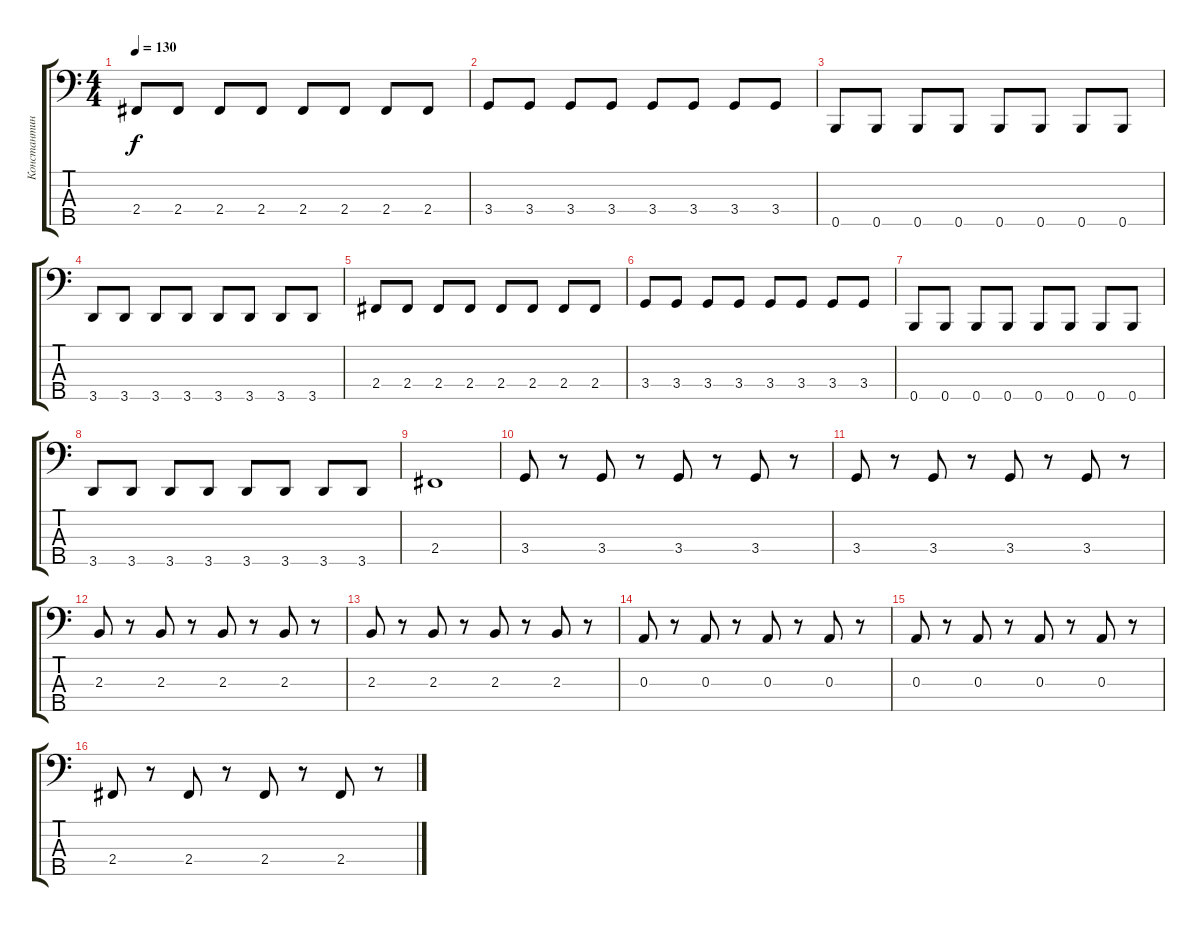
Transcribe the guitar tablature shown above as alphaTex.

\track ("Константин Бекрев" "Константин") {instrument electricbasspick}
\staff {score tabs}
\tuning (G2 D2 A1 E1 B0) {hide}
\ts (4 4)
\tempo 130
\clef f4
\ks c
2.4.8{dy f} 2.4.8 2.4.8 2.4.8 2.4.8 2.4.8 2.4.8 2.4.8 |
3.4.8 3.4.8 3.4.8 3.4.8 3.4.8 3.4.8 3.4.8 3.4.8 |
0.5.8 0.5.8 0.5.8 0.5.8 0.5.8 0.5.8 0.5.8 0.5.8 |
3.5.8 3.5.8 3.5.8 3.5.8 3.5.8 3.5.8 3.5.8 3.5.8 |
2.4.8 2.4.8 2.4.8 2.4.8 2.4.8 2.4.8 2.4.8 2.4.8 |
3.4.8 3.4.8 3.4.8 3.4.8 3.4.8 3.4.8 3.4.8 3.4.8 |
0.5.8 0.5.8 0.5.8 0.5.8 0.5.8 0.5.8 0.5.8 0.5.8 |
3.5.8 3.5.8 3.5.8 3.5.8 3.5.8 3.5.8 3.5.8 3.5.8 |
2.4.1 |
3.4.8 r.8 3.4.8 r.8 3.4.8 r.8 3.4.8 r.8 |
3.4.8 r.8 3.4.8 r.8 3.4.8 r.8 3.4.8 r.8 |
2.3.8 r.8 2.3.8 r.8 2.3.8 r.8 2.3.8 r.8 |
2.3.8 r.8 2.3.8 r.8 2.3.8 r.8 2.3.8 r.8 |
0.3.8 r.8 0.3.8 r.8 0.3.8 r.8 0.3.8 r.8 |
0.3.8 r.8 0.3.8 r.8 0.3.8 r.8 0.3.8 r.8 |
2.4.8 r.8 2.4.8 r.8 2.4.8 r.8 2.4.8 r.8
